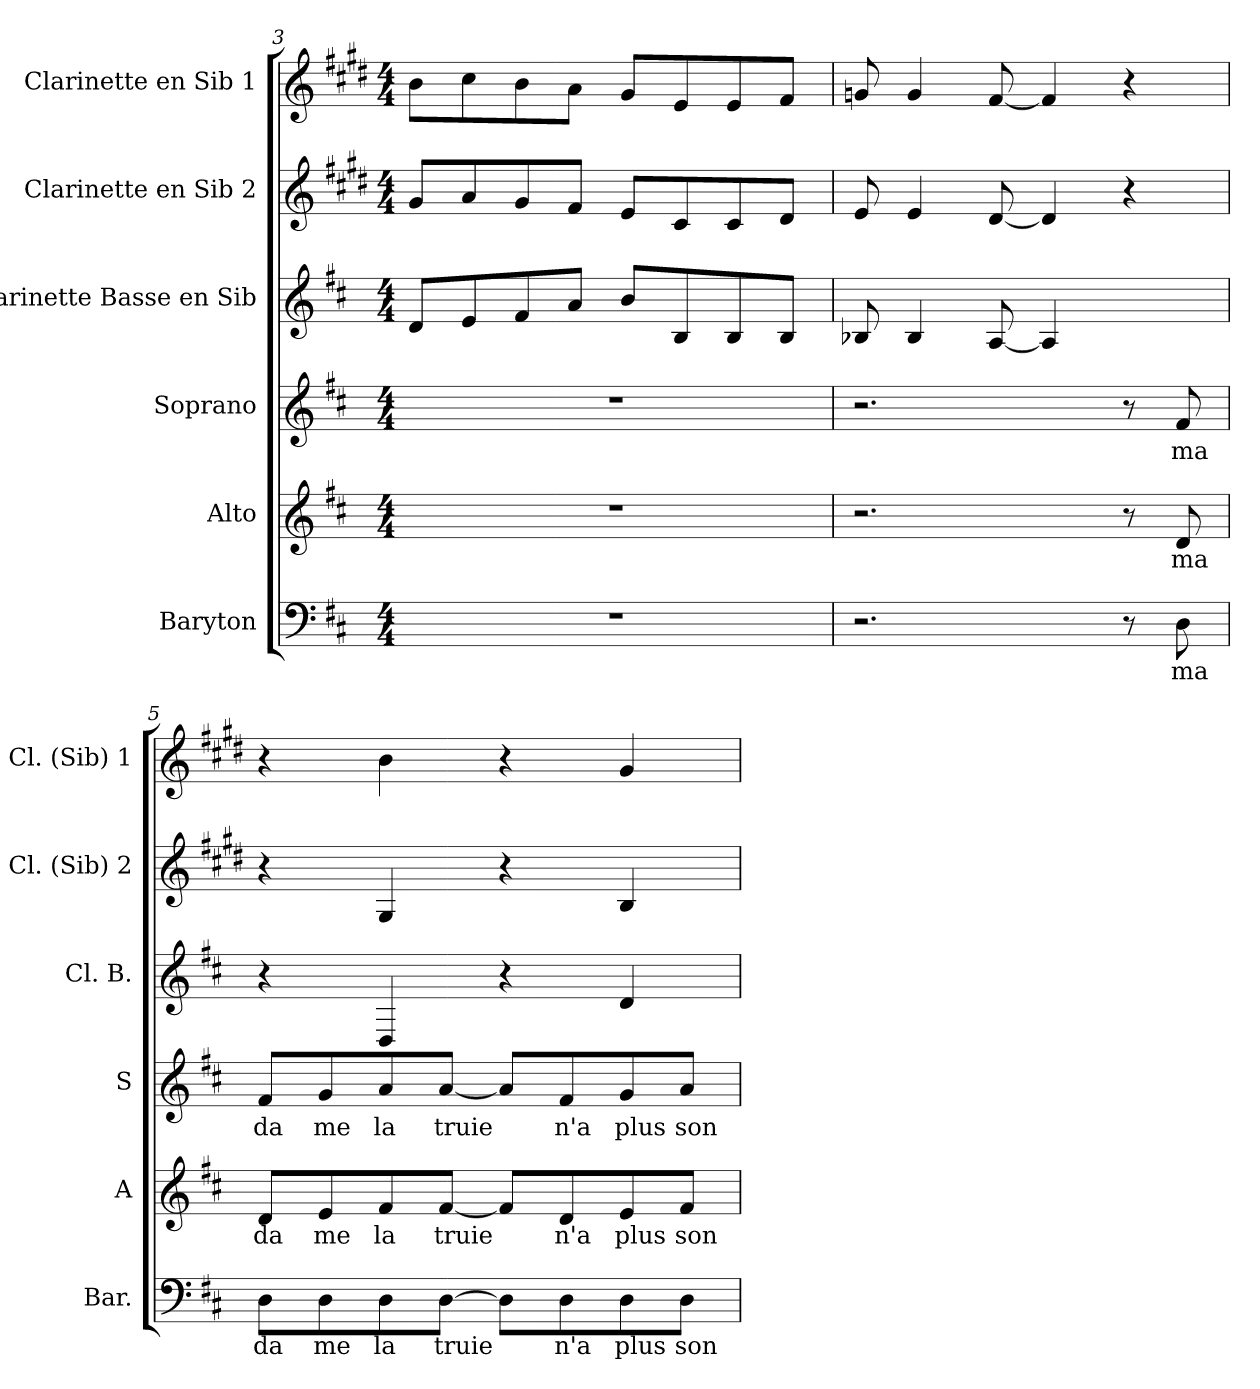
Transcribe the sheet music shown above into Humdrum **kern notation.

**kern	**text	**kern	**text	**kern	**text	**kern	**kern	**kern
*part6	*part6	*part5	*part5	*part4	*part4	*part3	*part2	*part1
*staff6	*staff6	*staff5	*staff5	*staff4	*staff4	*staff3	*staff2	*staff1
*I"Baryton	*	*I"Alto	*	*I"Soprano	*	*I"Clarinette Basse en Sib	*I"Clarinette en Sib 2	*I"Clarinette en Sib 1
*I'Bar.	*	*I'A	*	*I'S	*	*I'Cl. B.	*I'Cl. (Sib) 2	*I'Cl. (Sib) 1
*clefF4	*	*clefG2	*	*clefG2	*	*clefG2	*clefG2	*clefG2
*	*	*	*	*	*	*ITrd8c14	*ITrd1c2	*ITrd1c2
*k[f#c#]	*	*k[f#c#]	*	*k[f#c#]	*	*k[f#c#]	*k[f#c#]	*k[f#c#]
*D:	*	*D:	*	*D:	*	*D:	*D:	*D:
*M4/4	*	*M4/4	*	*M4/4	*	*M4/4	*M4/4	*M4/4
=3	=3	=3	=3	=3	=3	=3	=3	=3
1r	.	1r	.	1r	.	8D/L	8f#/L	8a\L
.	.	.	.	.	.	8E/	8g/	8b\
.	.	.	.	.	.	8F#/	8f#/	8a\
.	.	.	.	.	.	8A/J	8e/J	8g\J
.	.	.	.	.	.	8B/L	8d/L	8f#/L
.	.	.	.	.	.	8BB/	8B/	8d/
.	.	.	.	.	.	8BB/	8B/	8d/
.	.	.	.	.	.	8BB/J	8c#/J	8e/J
!!LO:LB:g=z
=4	=4	=4	=4	=4	=4	=4	=4	=4
2.r	.	2.r	.	2.r	.	8BB-X/	8d/	8fn/
.	.	.	.	.	.	4BB-/	4d/	4f/
.	.	.	.	.	.	[8AA/	[8c#/	[8e/
.	.	.	.	.	.	4AA/]	4c#/]	4e/]
8r	.	8r	.	8r	.	4ryy	4r	4r
!	!LO:LY:b	!	!	!	!	!	!	!
!	!	!	!LO:LY:b	!	!	!	!	!
!	!	!	!	!	!LO:LY:b	!	!	!
8D\	ma	8d/	ma	8f#/	ma	.	.	.
=5	=5	=5	=5	=5	=5	=5	=5	=5
!	!LO:LY:b	!	!	!	!	!	!	!
!	!	!	!LO:LY:b	!	!	!	!	!
!	!	!	!	!	!LO:LY:b	!	!	!
8D\L	da	8d/L	da	8f#/L	da	4r	4r	4r
!	!LO:LY:b	!	!	!	!	!	!	!
!	!	!	!LO:LY:b	!	!	!	!	!
!	!	!	!	!	!LO:LY:b	!	!	!
8D\	me	8e/	me	8g/	me	.	.	.
!	!LO:LY:b	!	!	!	!	!	!	!
!	!	!	!LO:LY:b	!	!	!	!	!
!	!	!	!	!	!LO:LY:b	!	!	!
8D\	la	8f#/	la	8a/	la	4DD/	4F#/	4a\
!	!LO:LY:b	!	!	!	!	!	!	!
!	!	!	!LO:LY:b	!	!	!	!	!
!	!	!	!	!	!LO:LY:b	!	!	!
[8D\J	truie	[8f#/J	truie	[8a/J	truie	.	.	.
8D\L]	.	8f#/L]	.	8a/L]	.	4r	4r	4r
!	!LO:LY:b	!	!	!	!	!	!	!
!	!	!	!LO:LY:b	!	!	!	!	!
!	!	!	!	!	!LO:LY:b	!	!	!
8D\	n'a	8d/	n'a	8f#/	n'a	.	.	.
!	!LO:LY:b	!	!	!	!	!	!	!
!	!	!	!LO:LY:b	!	!	!	!	!
!	!	!	!	!	!LO:LY:b	!	!	!
8D\	plus	8e/	plus	8g/	plus	4D/	4A/	4f#/
!	!LO:LY:b	!	!	!	!	!	!	!
!	!	!	!LO:LY:b	!	!	!	!	!
!	!	!	!	!	!LO:LY:b	!	!	!
8D\J	son	8f#/J	son	8a/J	son	.	.	.
=	=	=	=	=	=	=	=	=
*-	*-	*-	*-	*-	*-	*-	*-	*-
